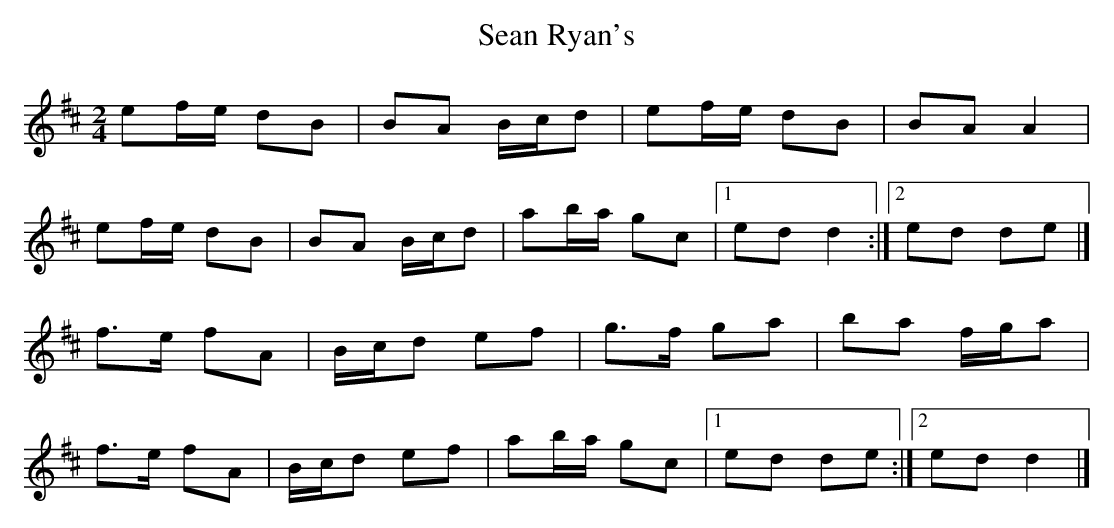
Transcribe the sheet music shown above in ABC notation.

X:1
T:Ryan's, Sean
M:2/4
L:1/8
K:D Major
ef/e/ dB|BA B/c/d|ef/e/ dB|BA A2|!
ef/e/ dB|BA B/c/d|ab/a/ gc|[1 ed d2:|[2 ed de|]!
f3/e/ fA|B/c/d ef|g3/f/ ga|ba f/g/a|!
f3/e/ fA|B/c/d ef|ab/a/ gc|[1 ed de:|[2 ed d2|]!
